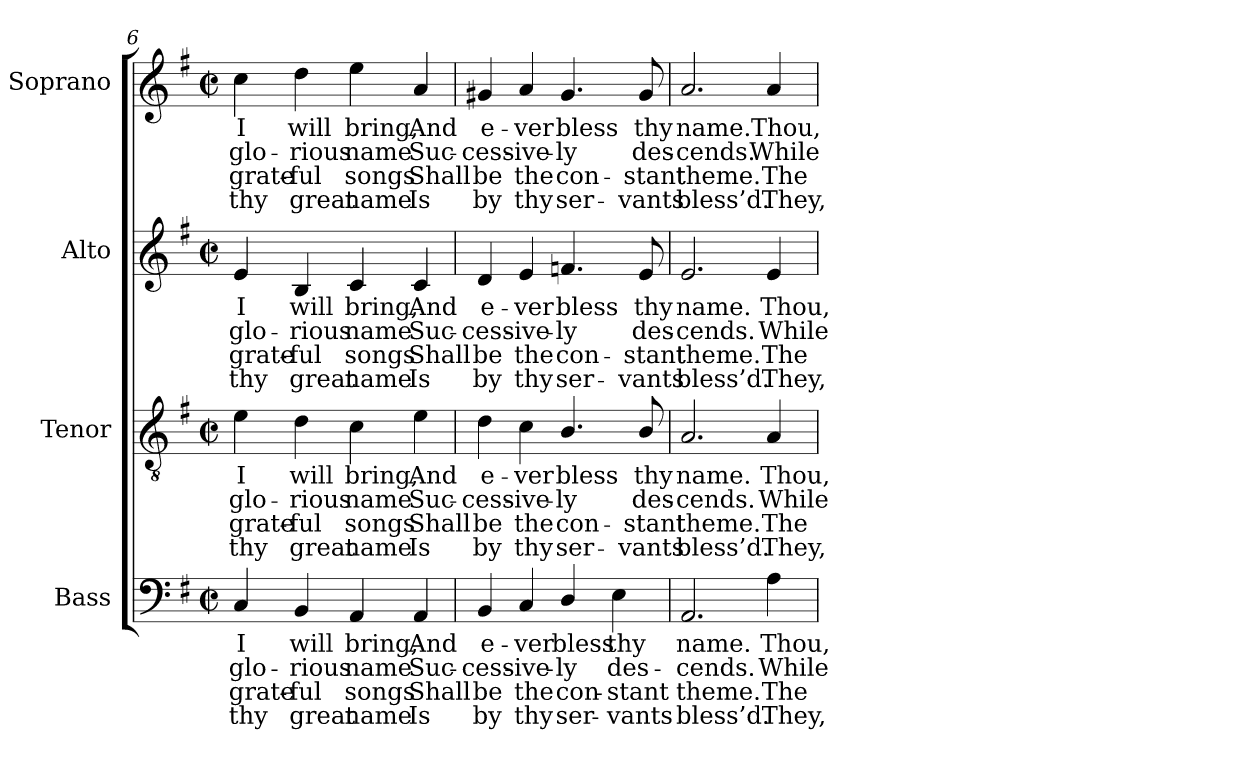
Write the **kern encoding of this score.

**kern	**text	**text	**text	**text	**kern	**text	**text	**text	**text	**kern	**text	**text	**text	**text	**kern	**text	**text	**text	**text
*part4	*part4	*part4	*part4	*part4	*part3	*part3	*part3	*part3	*part3	*part2	*part2	*part2	*part2	*part2	*part1	*part1	*part1	*part1	*part1
*staff4	*staff4	*staff4	*staff4	*staff4	*staff3	*staff3	*staff3	*staff3	*staff3	*staff2	*staff2	*staff2	*staff2	*staff2	*staff1	*staff1	*staff1	*staff1	*staff1
*I"Bass	*	*	*	*	*I"Tenor	*	*	*	*	*I"Alto	*	*	*	*	*I"Soprano	*	*	*	*
*I'B.	*	*	*	*	*I'T.	*	*	*	*	*I'A.	*	*	*	*	*I'S.	*	*	*	*
!!LO:LB:g=z
*clefF4	*	*	*	*	*clefGv2	*	*	*	*	*clefG2	*	*	*	*	*clefG2	*	*	*	*
*	*	*	*	*	*ITrd7c12	*	*	*	*	*	*	*	*	*	*	*	*	*	*
*k[f#]	*	*	*	*	*k[f#]	*	*	*	*	*k[f#]	*	*	*	*	*k[f#]	*	*	*	*
*G:	*	*	*	*	*G:	*	*	*	*	*G:	*	*	*	*	*G:	*	*	*	*
*M2/2	*	*	*	*	*M2/2	*	*	*	*	*M2/2	*	*	*	*	*M2/2	*	*	*	*
*met(c|)	*	*	*	*	*met(c|)	*	*	*	*	*met(c|)	*	*	*	*	*met(c|)	*	*	*	*
=6	=6	=6	=6	=6	=6	=6	=6	=6	=6	=6	=6	=6	=6	=6	=6	=6	=6	=6	=6
!	!LO:LY:b:color=#000000	!LO:LY:b:color=#000000	!LO:LY:b:color=#000000	!LO:LY:b:color=#000000	!	!	!	!	!	!	!	!	!	!	!	!	!	!	!
!	!	!	!	!	!	!LO:LY:b:color=#000000	!LO:LY:b:color=#000000	!LO:LY:b:color=#000000	!LO:LY:b:color=#000000	!	!	!	!	!	!	!	!	!	!
!	!	!	!	!	!	!	!	!	!	!	!LO:LY:b:color=#000000	!LO:LY:b:color=#000000	!LO:LY:b:color=#000000	!LO:LY:b:color=#000000	!	!	!	!	!
!	!	!	!	!	!	!	!	!	!	!	!	!	!	!	!	!LO:LY:b:color=#000000	!LO:LY:b:color=#000000	!LO:LY:b:color=#000000	!LO:LY:b:color=#000000
4Ci/	I	glo-	grate-	-thy	4Ei\	I	glo-	grate-	-thy	4ei/	I	glo-	grate-	-thy	4cci\	I	glo-	grate-	-thy
!	!LO:LY:b:color=#000000	!LO:LY:b:color=#000000	!LO:LY:b:color=#000000	!LO:LY:b:color=#000000	!	!	!	!	!	!	!	!	!	!	!	!	!	!	!
!	!	!	!	!	!	!LO:LY:b:color=#000000	!LO:LY:b:color=#000000	!LO:LY:b:color=#000000	!LO:LY:b:color=#000000	!	!	!	!	!	!	!	!	!	!
!	!	!	!	!	!	!	!	!	!	!	!LO:LY:b:color=#000000	!LO:LY:b:color=#000000	!LO:LY:b:color=#000000	!LO:LY:b:color=#000000	!	!	!	!	!
!	!	!	!	!	!	!	!	!	!	!	!	!	!	!	!	!LO:LY:b:color=#000000	!LO:LY:b:color=#000000	!LO:LY:b:color=#000000	!LO:LY:b:color=#000000
4BBi/	will	-rious	ful	great	4Di\	will	-rious	ful	great	4Bi/	will	-rious	ful	great	4ddi\	will	-rious	ful	great
!	!LO:LY:b:color=#000000	!LO:LY:b:color=#000000	!LO:LY:b:color=#000000	!LO:LY:b:color=#000000	!	!	!	!	!	!	!	!	!	!	!	!	!	!	!
!	!	!	!	!	!	!LO:LY:b:color=#000000	!LO:LY:b:color=#000000	!LO:LY:b:color=#000000	!LO:LY:b:color=#000000	!	!	!	!	!	!	!	!	!	!
!	!	!	!	!	!	!	!	!	!	!	!LO:LY:b:color=#000000	!LO:LY:b:color=#000000	!LO:LY:b:color=#000000	!LO:LY:b:color=#000000	!	!	!	!	!
!	!	!	!	!	!	!	!	!	!	!	!	!	!	!	!	!LO:LY:b:color=#000000	!LO:LY:b:color=#000000	!LO:LY:b:color=#000000	!LO:LY:b:color=#000000
4AAi/	bring,	name	songs	name	4Ci\	bring,	name	songs	name	4ci/	bring,	name	songs	name	4eei\	bring,	name	songs	name
!	!LO:LY:b:color=#000000	!LO:LY:b:color=#000000	!LO:LY:b:color=#000000	!LO:LY:b:color=#000000	!	!	!	!	!	!	!	!	!	!	!	!	!	!	!
!	!	!	!	!	!	!LO:LY:b:color=#000000	!LO:LY:b:color=#000000	!LO:LY:b:color=#000000	!LO:LY:b:color=#000000	!	!	!	!	!	!	!	!	!	!
!	!	!	!	!	!	!	!	!	!	!	!LO:LY:b:color=#000000	!LO:LY:b:color=#000000	!LO:LY:b:color=#000000	!LO:LY:b:color=#000000	!	!	!	!	!
!	!	!	!	!	!	!	!	!	!	!	!	!	!	!	!	!LO:LY:b:color=#000000	!LO:LY:b:color=#000000	!LO:LY:b:color=#000000	!LO:LY:b:color=#000000
4AAi/	And	Suc-	Shall	Is	4Ei\	And	Suc-	Shall	Is	4ci/	And	Suc-	Shall	Is	4ai/	And	Suc-	Shall	Is
=7	=7	=7	=7	=7	=7	=7	=7	=7	=7	=7	=7	=7	=7	=7	=7	=7	=7	=7	=7
!	!LO:LY:b:color=#000000	!LO:LY:b:color=#000000	!LO:LY:b:color=#000000	!LO:LY:b:color=#000000	!	!	!	!	!	!	!	!	!	!	!	!	!	!	!
!	!	!	!	!	!	!LO:LY:b:color=#000000	!LO:LY:b:color=#000000	!LO:LY:b:color=#000000	!LO:LY:b:color=#000000	!	!	!	!	!	!	!	!	!	!
!	!	!	!	!	!	!	!	!	!	!	!LO:LY:b:color=#000000	!LO:LY:b:color=#000000	!LO:LY:b:color=#000000	!LO:LY:b:color=#000000	!	!	!	!	!
!	!	!	!	!	!	!	!	!	!	!	!	!	!	!	!	!LO:LY:b:color=#000000	!LO:LY:b:color=#000000	!LO:LY:b:color=#000000	!LO:LY:b:color=#000000
4BBi/	e-	-cess-	be	by	4Di\	e-	-cess-	be	by	4di/	e-	-cess-	be	by	4g#Xi/	e-	-cess-	be	by
!	!LO:LY:b:color=#000000	!LO:LY:b:color=#000000	!LO:LY:b:color=#000000	!LO:LY:b:color=#000000	!	!	!	!	!	!	!	!	!	!	!	!	!	!	!
!	!	!	!	!	!	!LO:LY:b:color=#000000	!LO:LY:b:color=#000000	!LO:LY:b:color=#000000	!LO:LY:b:color=#000000	!	!	!	!	!	!	!	!	!	!
!	!	!	!	!	!	!	!	!	!	!	!LO:LY:b:color=#000000	!LO:LY:b:color=#000000	!LO:LY:b:color=#000000	!LO:LY:b:color=#000000	!	!	!	!	!
!	!	!	!	!	!	!	!	!	!	!	!	!	!	!	!	!LO:LY:b:color=#000000	!LO:LY:b:color=#000000	!LO:LY:b:color=#000000	!LO:LY:b:color=#000000
4Ci/	-ver	-ive-	the	thy	4Ci\	-ver	-ive-	the	thy	4ei/	-ver	-ive-	the	thy	4ai/	-ver	-ive-	the	thy
!	!LO:LY:b:color=#000000	!LO:LY:b:color=#000000	!LO:LY:b:color=#000000	!LO:LY:b:color=#000000	!	!	!	!	!	!	!	!	!	!	!	!	!	!	!
!	!	!	!	!	!	!LO:LY:b:color=#000000	!LO:LY:b:color=#000000	!LO:LY:b:color=#000000	!LO:LY:b:color=#000000	!	!	!	!	!	!	!	!	!	!
!	!	!	!	!	!	!	!	!	!	!	!LO:LY:b:color=#000000	!LO:LY:b:color=#000000	!LO:LY:b:color=#000000	!LO:LY:b:color=#000000	!	!	!	!	!
!	!	!	!	!	!	!	!	!	!	!	!	!	!	!	!	!LO:LY:b:color=#000000	!LO:LY:b:color=#000000	!LO:LY:b:color=#000000	!LO:LY:b:color=#000000
4Di/	bless	-ly	con-	-ser-	4.BBi/	bless	-ly	con-	-ser-	4.fni/	bless	-ly	con-	-ser-	4.g#i/	bless	-ly	con-	-ser-
!	!LO:LY:b:color=#000000	!LO:LY:b:color=#000000	!LO:LY:b:color=#000000	!LO:LY:b:color=#000000	!	!	!	!	!	!	!	!	!	!	!	!	!	!	!
4Ei\	thy	des-	-stant	vants	.	.	.	.	.	.	.	.	.	.	.	.	.	.	.
!	!	!	!	!	!	!LO:LY:b:color=#000000	!LO:LY:b:color=#000000	!LO:LY:b:color=#000000	!LO:LY:b:color=#000000	!	!	!	!	!	!	!	!	!	!
!	!	!	!	!	!	!	!	!	!	!	!LO:LY:b:color=#000000	!LO:LY:b:color=#000000	!LO:LY:b:color=#000000	!LO:LY:b:color=#000000	!	!	!	!	!
!	!	!	!	!	!	!	!	!	!	!	!	!	!	!	!	!LO:LY:b:color=#000000	!LO:LY:b:color=#000000	!LO:LY:b:color=#000000	!LO:LY:b:color=#000000
.	.	.	.	.	8BBi/	thy	des-	-stant	vants	8ei/	thy	des-	-stant	vants	8g#i/	thy	des-	-stant	vants
=8	=8	=8	=8	=8	=8	=8	=8	=8	=8	=8	=8	=8	=8	=8	=8	=8	=8	=8	=8
!	!LO:LY:b:color=#000000	!LO:LY:b:color=#000000	!LO:LY:b:color=#000000	!LO:LY:b:color=#000000	!	!	!	!	!	!	!	!	!	!	!	!	!	!	!
!	!	!	!	!	!	!LO:LY:b:color=#000000	!LO:LY:b:color=#000000	!LO:LY:b:color=#000000	!LO:LY:b:color=#000000	!	!	!	!	!	!	!	!	!	!
!	!	!	!	!	!	!	!	!	!	!	!LO:LY:b:color=#000000	!LO:LY:b:color=#000000	!LO:LY:b:color=#000000	!LO:LY:b:color=#000000	!	!	!	!	!
!	!	!	!	!	!	!	!	!	!	!	!	!	!	!	!	!LO:LY:b:color=#000000	!LO:LY:b:color=#000000	!LO:LY:b:color=#000000	!LO:LY:b:color=#000000
2.AAi/	name.	-cends.	theme.	bless’d.	2.AAi/	name.	-cends.	theme.	bless’d.	2.ei/	name.	-cends.	theme.	bless’d.	2.ai/	name.	-cends.	theme.	bless’d.
!	!LO:LY:b:color=#000000	!LO:LY:b:color=#000000	!LO:LY:b:color=#000000	!LO:LY:b:color=#000000	!	!	!	!	!	!	!	!	!	!	!	!	!	!	!
!	!	!	!	!	!	!LO:LY:b:color=#000000	!LO:LY:b:color=#000000	!LO:LY:b:color=#000000	!LO:LY:b:color=#000000	!	!	!	!	!	!	!	!	!	!
!	!	!	!	!	!	!	!	!	!	!	!LO:LY:b:color=#000000	!LO:LY:b:color=#000000	!LO:LY:b:color=#000000	!LO:LY:b:color=#000000	!	!	!	!	!
!	!	!	!	!	!	!	!	!	!	!	!	!	!	!	!	!LO:LY:b:color=#000000	!LO:LY:b:color=#000000	!LO:LY:b:color=#000000	!LO:LY:b:color=#000000
4Ai\	Thou,	While	The	They,	4AAi/	Thou,	While	The	They,	4ei/	Thou,	While	The	They,	4ai/	Thou,	While	The	They,
=	=	=	=	=	=	=	=	=	=	=	=	=	=	=	=	=	=	=	=
*-	*-	*-	*-	*-	*-	*-	*-	*-	*-	*-	*-	*-	*-	*-	*-	*-	*-	*-	*-
